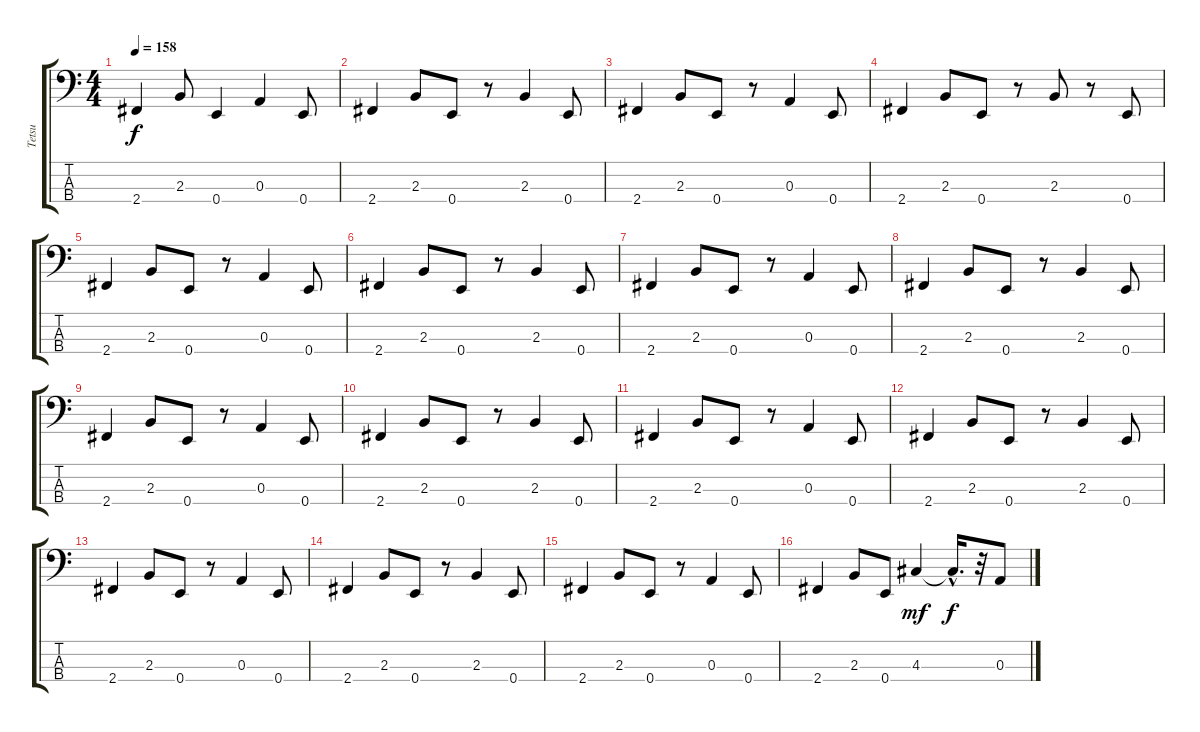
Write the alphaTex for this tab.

\track ("Tetsu" "Tetsu") {instrument electricbasspick}
\staff {score tabs}
\tuning (G2 D2 A1 E1) {hide}
\ts (4 4)
\tempo 158
\clef f4
\ks c
2.4.4{dy f} 2.3.8 0.4.4 0.3.4 0.4.8 |
2.4.4 2.3.8 0.4.8 r.8 2.3.4 0.4.8 |
2.4.4 2.3.8 0.4.8 r.8 0.3.4 0.4.8 |
2.4.4 2.3.8 0.4.8 r.8 2.3.8 r.8 0.4.8 |
2.4.4 2.3.8 0.4.8 r.8 0.3.4 0.4.8 |
2.4.4 2.3.8 0.4.8 r.8 2.3.4 0.4.8 |
2.4.4 2.3.8 0.4.8 r.8 0.3.4 0.4.8 |
2.4.4 2.3.8 0.4.8 r.8 2.3.4 0.4.8 |
2.4.4 2.3.8 0.4.8 r.8 0.3.4 0.4.8 |
2.4.4 2.3.8 0.4.8 r.8 2.3.4 0.4.8 |
2.4.4 2.3.8 0.4.8 r.8 0.3.4 0.4.8 |
2.4.4 2.3.8 0.4.8 r.8 2.3.4 0.4.8 |
2.4.4 2.3.8 0.4.8 r.8 0.3.4 0.4.8 |
2.4.4 2.3.8 0.4.8 r.8 2.3.4 0.4.8 |
2.4.4 2.3.8 0.4.8 r.8 0.3.4 0.4.8 |
2.4.4 2.3.8 0.4.8 4.3.4{dy mf} 4.3{hac t}.16{d dy f} r.32 0.3.8
